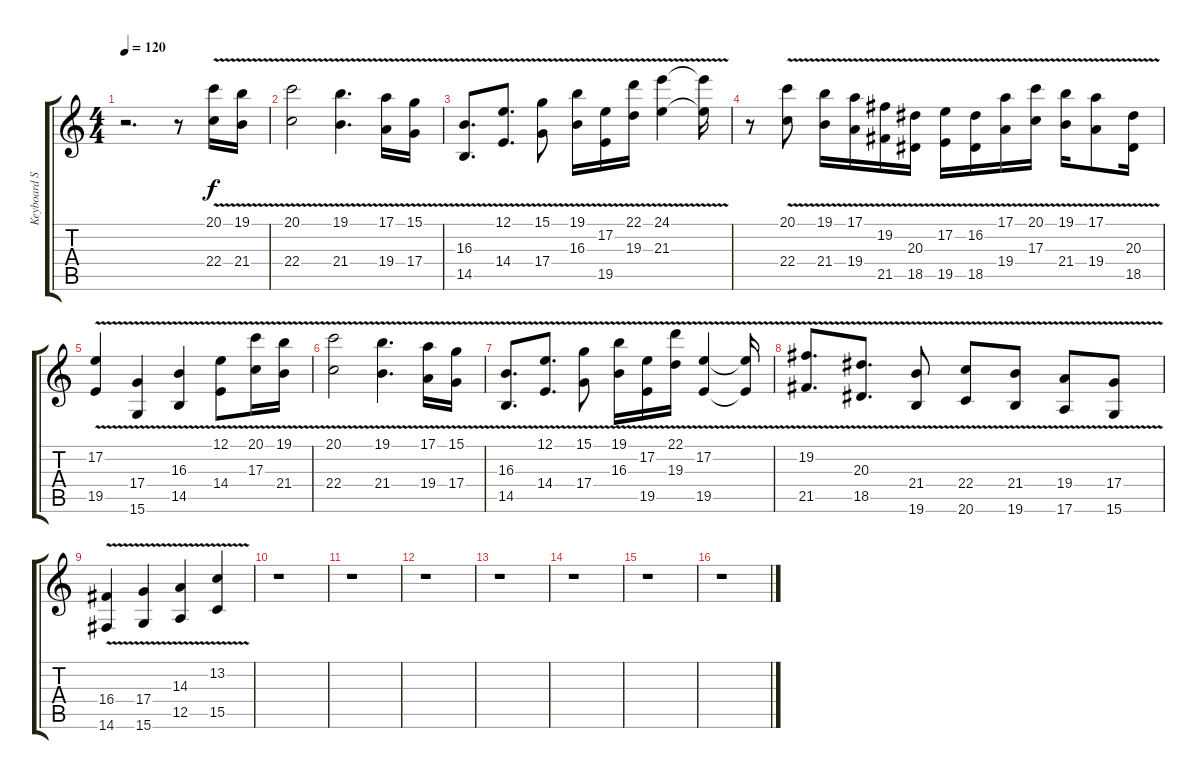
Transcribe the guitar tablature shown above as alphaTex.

\track ("Keyboard Solo" "Keyboard S") {instrument lead2sawtooth}
\staff {score tabs}
\tuning (E4 B3 G3 D3 A2 E2) {hide}
\ts (4 4)
\tempo 120
\clef g2
\ks c
r.2{d dy f} r.8 (20.1{v} 22.4{v}).16 (19.1{v} 21.4{v}).16 |
(20.1{v} 22.4{v}).2 (19.1{v} 21.4{v}).4{d} (17.1{v} 19.4{v}).16 (15.1{v} 17.4{v}).16 |
(16.3{v} 14.5{v}).8{d} (12.1{v} 14.4{v}).8{d} (15.1{v} 17.4{v}).8 (19.1{v} 16.3{v}).16 (17.2{v} 19.5{v}).16 (22.1{v} 19.3{v}).16 (24.1{v} 21.3{v}).4 (24.1{t} 21.3{t}).16 |
r.8 (20.1{v} 22.4{v}).8 (19.1{v} 21.4{v}).16 (17.1{v} 19.4{v}).16 (19.2{v} 21.5{v}).16 (20.3{v} 18.5{v}).16 (17.2{v} 19.5{v}).16 (16.2{v} 18.5{v}).16 (17.1{v} 19.4{v}).16 (20.1{v} 17.3{v}).16 (19.1{v} 21.4{v}).16 (17.1{v} 19.4{v}).8 (20.3{v} 18.5{v}).16 |
(17.2{v} 19.5{v}).4 (17.4{v} 15.6{v}).4 (16.3{v} 14.5{v}).4 (12.1{v} 14.4{v}).8 (20.1{v} 17.3{v}).16 (19.1{v} 21.4{v}).16 |
(20.1{v} 22.4{v}).2 (19.1{v} 21.4{v}).4{d} (17.1{v} 19.4{v}).16 (15.1{v} 17.4{v}).16 |
(16.3{v} 14.5{v}).8{d} (12.1{v} 14.4{v}).8{d} (15.1{v} 17.4{v}).8 (19.1{v} 16.3{v}).16 (17.2{v} 19.5{v}).16 (22.1{v} 19.3{v}).16 (17.2{v} 19.5{v}).4 (17.2{t} 19.5{t}).16 |
(19.2{v} 21.5{v}).8{d} (20.3{v} 18.5{v}).8{d} (21.4 19.6{v}).8 (22.4{v} 20.6{v}).8 (21.4{v} 19.6{v}).8 (19.4{v} 17.6{v}).8 (17.4{v} 15.6{v}).8 |
(16.4{v} 14.6{v}).4 (17.4{v} 15.6{v}).4 (14.3{v} 12.5{v}).4 (13.2{v} 15.5{v}).4 |
r.1 |
r.1 |
r.1 |
r.1 |
r.1 |
r.1 |
r.1
